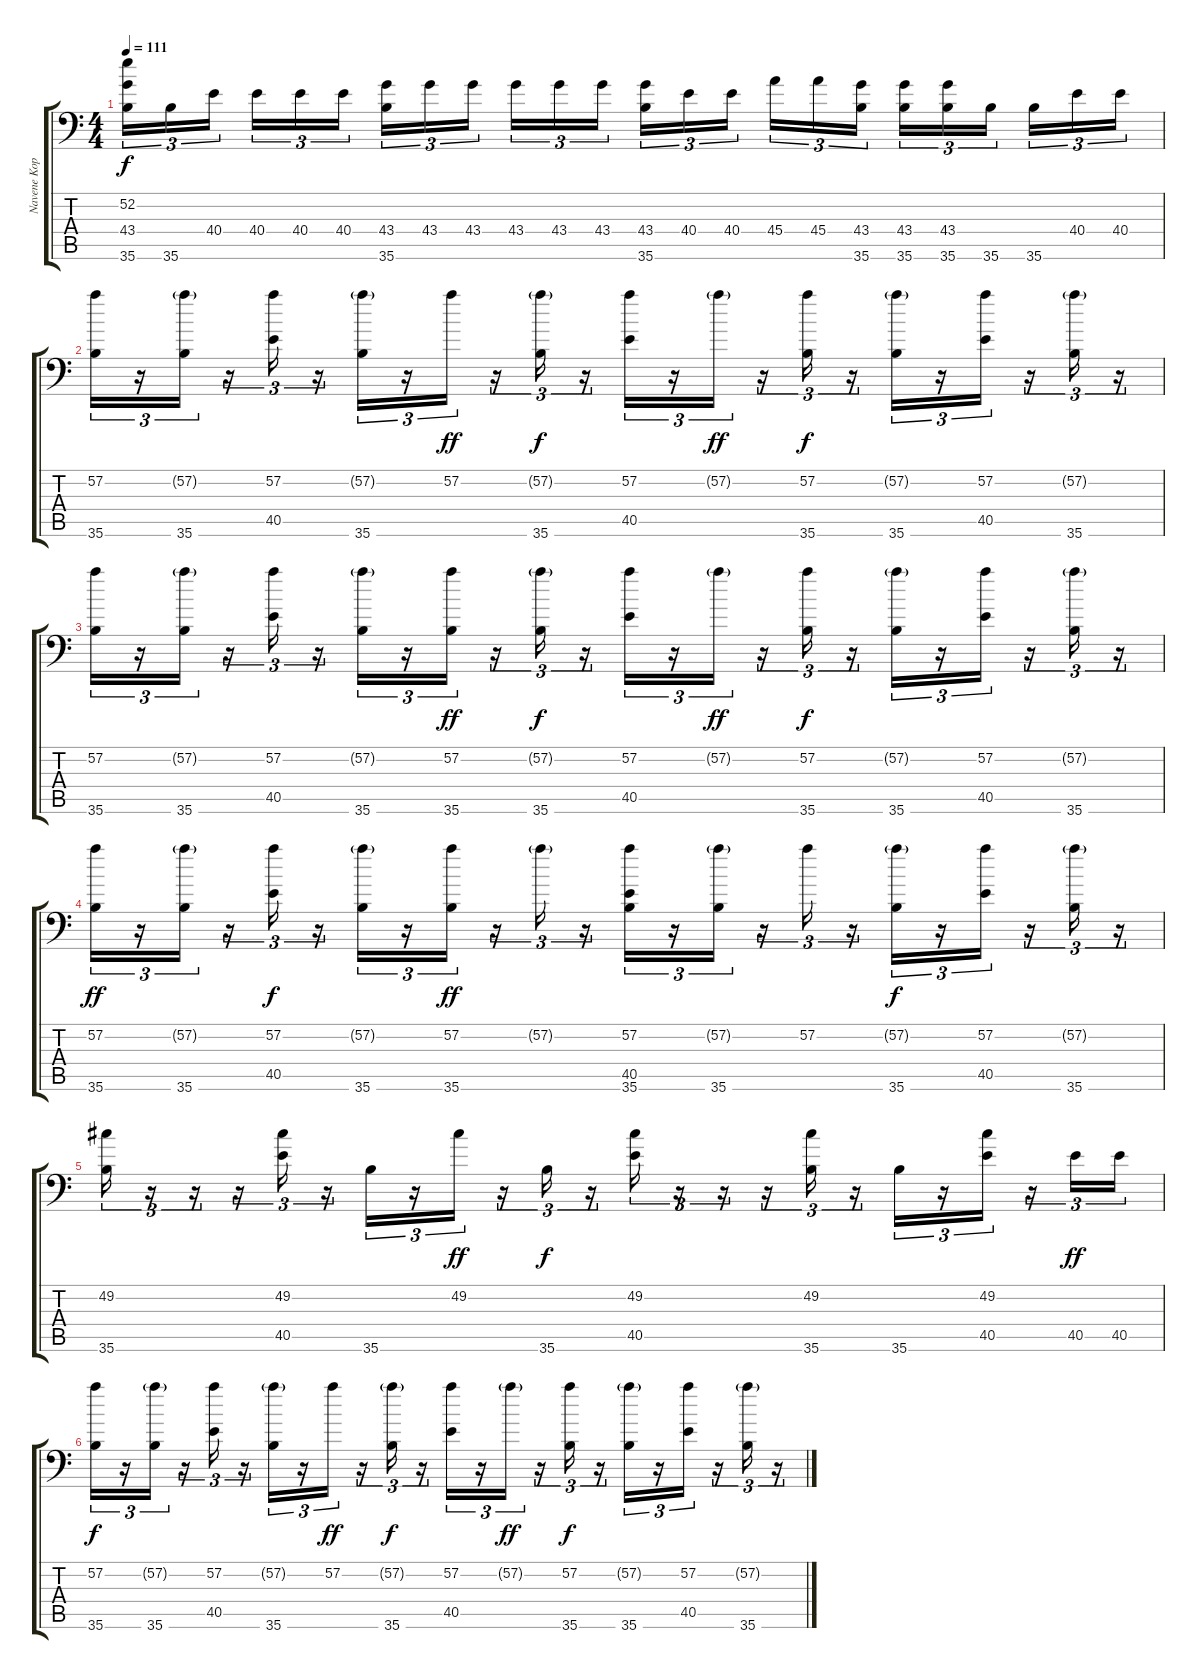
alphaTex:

\track ("Navene Koperweis" "Navene Kop") {instrument acousticgrandpiano}
\staff {score tabs}
\tuning (C-1 C-1 C-1 C-1 C-1 C-1) {hide}
\ts (4 4)
\tempo 111
\clef f4
\ks c
(52.2 43.4 35.6).16{tu (3 2) dy f} 35.6.16{tu (3 2)} 40.4.16{tu (3 2)} 40.4.16{tu (3 2)} 40.4.16{tu (3 2)} 40.4.16{tu (3 2)} (43.4 35.6).16{tu (3 2)} 43.4.16{tu (3 2)} 43.4.16{tu (3 2)} 43.4.16{tu (3 2)} 43.4.16{tu (3 2)} 43.4.16{tu (3 2)} (43.4 35.6).16{tu (3 2)} 40.4.16{tu (3 2)} 40.4.16{tu (3 2)} 45.4.16{tu (3 2)} 45.4.16{tu (3 2)} (43.4 35.6).16{tu (3 2)} (43.4 35.6).16{tu (3 2)} (43.4 35.6).16{tu (3 2)} 35.6.16{tu (3 2)} 35.6.16{tu (3 2)} 40.4.16{tu (3 2)} 40.4.16{tu (3 2)} |
(57.2 35.6).16{tu (3 2)} r.16{tu (3 2)} (57.2{g} 35.6).16{tu (3 2)} r.16{tu (3 2)} (57.2 40.5).16{tu (3 2)} r.16{tu (3 2)} (57.2{g} 35.6).16{tu (3 2)} r.16{tu (3 2)} 57.2.16{tu (3 2) dy ff} r.16{tu (3 2)} (57.2{g} 35.6).16{tu (3 2) dy f} r.16{tu (3 2)} (57.2 40.5).16{tu (3 2)} r.16{tu (3 2)} 57.2{g}.16{tu (3 2) dy ff} r.16{tu (3 2)} (57.2 35.6).16{tu (3 2) dy f} r.16{tu (3 2)} (57.2{g} 35.6).16{tu (3 2)} r.16{tu (3 2)} (57.2 40.5).16{tu (3 2)} r.16{tu (3 2)} (57.2{g} 35.6).16{tu (3 2)} r.16{tu (3 2)} |
(57.2 35.6).16{tu (3 2)} r.16{tu (3 2)} (57.2{g} 35.6).16{tu (3 2)} r.16{tu (3 2)} (57.2 40.5).16{tu (3 2)} r.16{tu (3 2)} (57.2{g} 35.6).16{tu (3 2)} r.16{tu (3 2)} (57.2 35.6).16{tu (3 2) dy ff} r.16{tu (3 2)} (57.2{g} 35.6).16{tu (3 2) dy f} r.16{tu (3 2)} (57.2 40.5).16{tu (3 2)} r.16{tu (3 2)} 57.2{g}.16{tu (3 2) dy ff} r.16{tu (3 2)} (57.2 35.6).16{tu (3 2) dy f} r.16{tu (3 2)} (57.2{g} 35.6).16{tu (3 2)} r.16{tu (3 2)} (57.2 40.5).16{tu (3 2)} r.16{tu (3 2)} (57.2{g} 35.6).16{tu (3 2)} r.16{tu (3 2)} |
(57.2 35.6).16{tu (3 2) dy ff} r.16{tu (3 2)} (57.2{g} 35.6).16{tu (3 2)} r.16{tu (3 2)} (57.2 40.5).16{tu (3 2) dy f} r.16{tu (3 2)} (57.2{g} 35.6).16{tu (3 2)} r.16{tu (3 2)} (57.2 35.6).16{tu (3 2) dy ff} r.16{tu (3 2)} 57.2{g}.16{tu (3 2)} r.16{tu (3 2)} (57.2 40.5 35.6).16{tu (3 2)} r.16{tu (3 2)} (57.2{g} 35.6).16{tu (3 2)} r.16{tu (3 2)} 57.2.16{tu (3 2)} r.16{tu (3 2)} (57.2{g} 35.6).16{tu (3 2) dy f} r.16{tu (3 2)} (57.2 40.5).16{tu (3 2)} r.16{tu (3 2)} (57.2{g} 35.6).16{tu (3 2)} r.16{tu (3 2)} |
(49.2 35.6).16{tu (3 2)} r.16{tu (3 2)} r.16{tu (3 2)} r.16{tu (3 2)} (49.2 40.5).16{tu (3 2)} r.16{tu (3 2)} 35.6.16{tu (3 2)} r.16{tu (3 2)} 49.2.16{tu (3 2) dy ff} r.16{tu (3 2)} 35.6.16{tu (3 2) dy f} r.16{tu (3 2)} (49.2 40.5).16{tu (3 2)} r.16{tu (3 2)} r.16{tu (3 2)} r.16{tu (3 2)} (49.2 35.6).16{tu (3 2)} r.16{tu (3 2)} 35.6.16{tu (3 2)} r.16{tu (3 2)} (49.2 40.5).16{tu (3 2)} r.16{tu (3 2)} 40.5.16{tu (3 2) dy ff} 40.5.16{tu (3 2)} |
(57.2 35.6).16{tu (3 2) dy f} r.16{tu (3 2)} (57.2{g} 35.6).16{tu (3 2)} r.16{tu (3 2)} (57.2 40.5).16{tu (3 2)} r.16{tu (3 2)} (57.2{g} 35.6).16{tu (3 2)} r.16{tu (3 2)} 57.2.16{tu (3 2) dy ff} r.16{tu (3 2)} (57.2{g} 35.6).16{tu (3 2) dy f} r.16{tu (3 2)} (57.2 40.5).16{tu (3 2)} r.16{tu (3 2)} 57.2{g}.16{tu (3 2) dy ff} r.16{tu (3 2)} (57.2 35.6).16{tu (3 2) dy f} r.16{tu (3 2)} (57.2{g} 35.6).16{tu (3 2)} r.16{tu (3 2)} (57.2 40.5).16{tu (3 2)} r.16{tu (3 2)} (57.2{g} 35.6).16{tu (3 2)} r.16{tu (3 2)}
